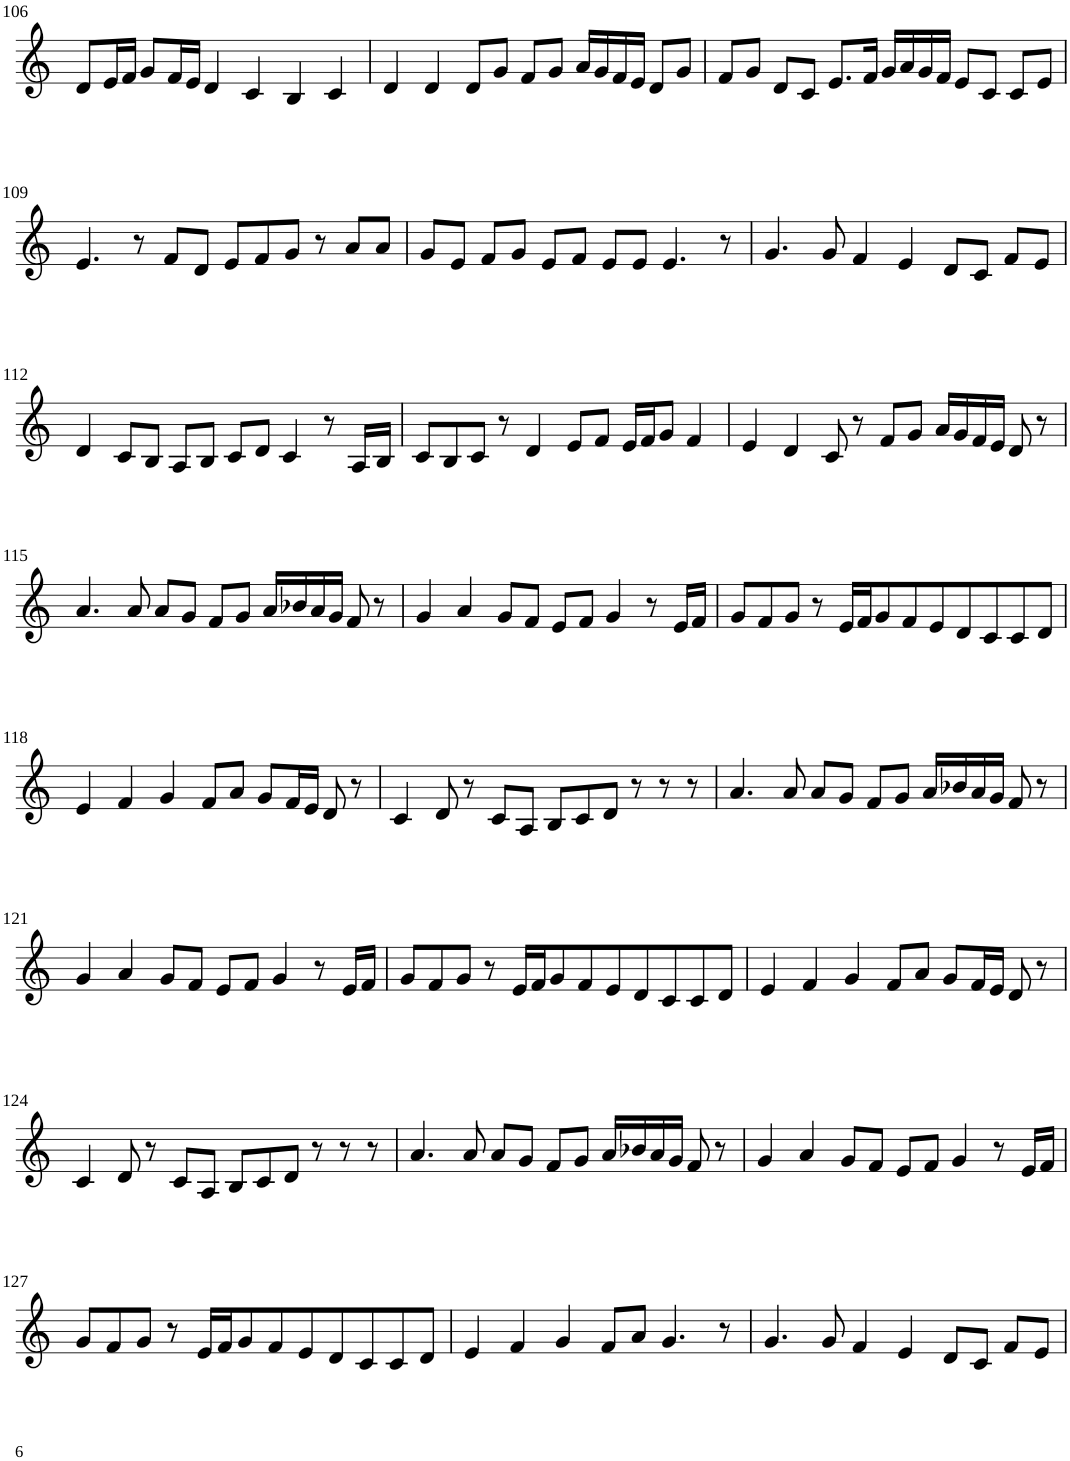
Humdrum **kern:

**kern
*part1
*staff1
*I"Violin
!!LO:PB:g=z
*clefG2
*k[]
*M6/4
=106
8d/L
16e/L
16f/JJ
8g/L
16f/L
16e/JJ
4d/
4c/
4B/
4c/
=107
4d/
4d/
8d/L
8g/J
8f/L
8g/J
16a/LL
16g/
16f/
16e/JJ
8d/L
8g/J
=108
8f/L
8g/J
8d/L
8c/J
8.e/L
16f/Jk
16g/LL
16a/
16g/
16f/JJ
8e/L
8c/J
8c/L
8e/J
!!LO:LB:g=z
=109
4.e/
8r
8f/L
8d/J
8e/L
8f/
8g/J
8r
8a/L
8a/J
=110
8g/L
8e/J
8f/L
8g/J
8e/L
8f/J
8e/L
8e/J
4.e/
8r
=111
4.g/
8g/
4f/
4e/
8d/L
8c/J
8f/L
8e/J
!!LO:LB:g=z
=112
4d/
8c/L
8B/J
8A/L
8B/J
8c/L
8d/J
4c/
8r
16A/LL
16B/JJ
=113
8c/L
8B/
8c/J
8r
4d/
8e/L
8f/J
16e/LL
16f/J
8g/J
4f/
=114
4e/
4d/
8c/
8r
8f/L
8g/J
16a/LL
16g/
16f/
16e/JJ
8d/
8r
!!LO:LB:g=z
=115
4.a/
8a/
8a/L
8g/J
8f/L
8g/J
16a/LL
16b-X/
16a/
16g/JJ
8f/
8r
=116
4g/
4a/
8g/L
8f/J
8e/L
8f/J
4g/
8r
16e/LL
16f/JJ
=117
8g/L
8f/
8g/J
8r
16e/LL
16f/J
8g/
8f/
8e/
8d/
8c/
8c/
8d/J
!!LO:LB:g=z
=118
4e/
4f/
4g/
8f/L
8a/J
8g/L
16f/L
16e/JJ
8d/
8r
=119
4c/
8d/
8r
8c/L
8A/J
8B/L
8c/
8d/J
8r
8r
8r
=120
4.a/
8a/
8a/L
8g/J
8f/L
8g/J
16a/LL
16b-X/
16a/
16g/JJ
8f/
8r
!!LO:LB:g=z
=121
4g/
4a/
8g/L
8f/J
8e/L
8f/J
4g/
8r
16e/LL
16f/JJ
=122
8g/L
8f/
8g/J
8r
16e/LL
16f/J
8g/
8f/
8e/
8d/
8c/
8c/
8d/J
=123
4e/
4f/
4g/
8f/L
8a/J
8g/L
16f/L
16e/JJ
8d/
8r
!!LO:LB:g=z
=124
4c/
8d/
8r
8c/L
8A/J
8B/L
8c/
8d/J
8r
8r
8r
=125
4.a/
8a/
8a/L
8g/J
8f/L
8g/J
16a/LL
16b-X/
16a/
16g/JJ
8f/
8r
=126
4g/
4a/
8g/L
8f/J
8e/L
8f/J
4g/
8r
16e/LL
16f/JJ
!!LO:LB:g=z
=127
8g/L
8f/
8g/J
8r
16e/LL
16f/J
8g/
8f/
8e/
8d/
8c/
8c/
8d/J
=128
4e/
4f/
4g/
8f/L
8a/J
4.g/
8r
=129
4.g/
8g/
4f/
4e/
8d/L
8c/J
8f/L
8e/J
=
*-
